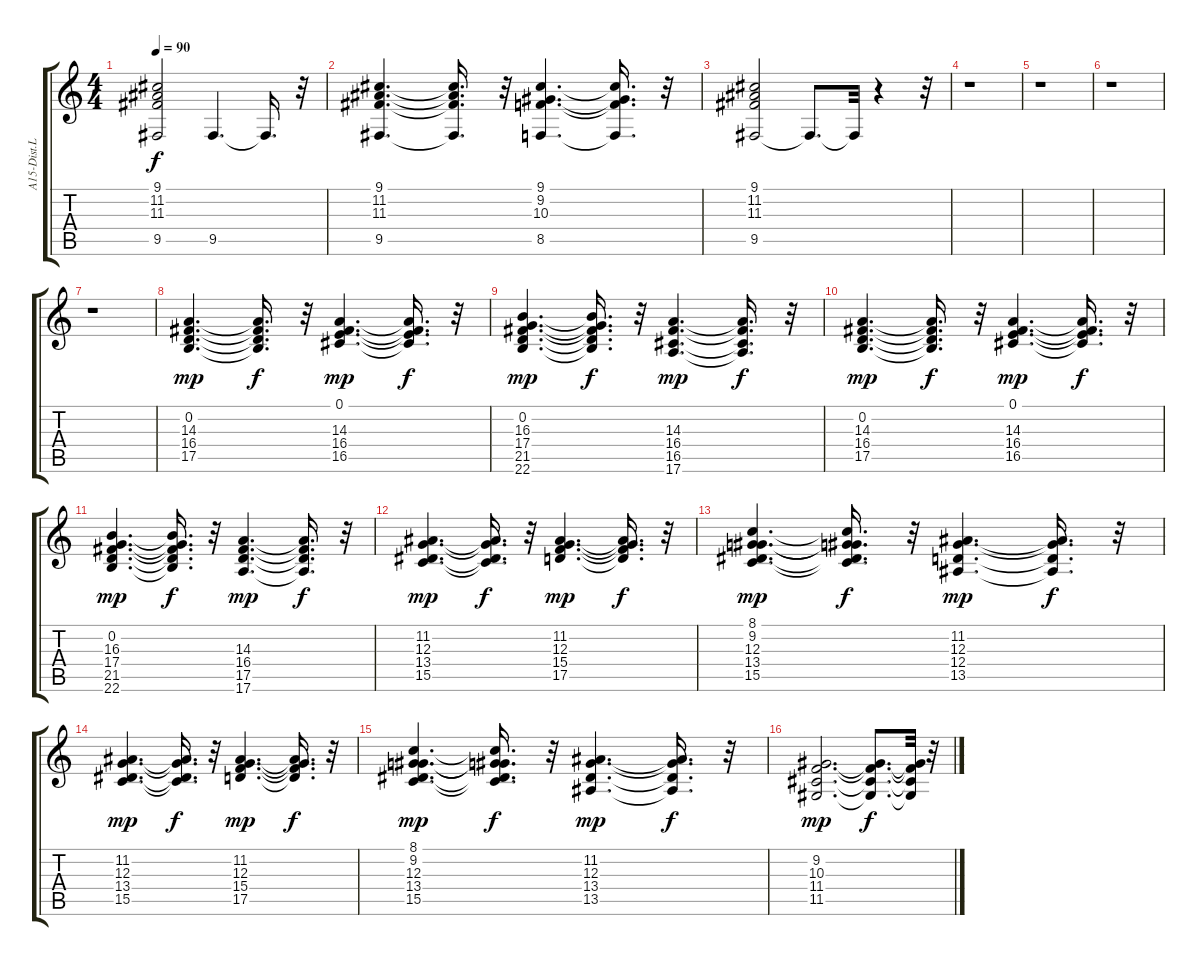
\track ("A15-Dist.Lead   " "A15-Dist.L") {instrument synthstrings1}
\staff {score tabs}
\tuning (E4 B3 G3 D3 A2 E2) {hide}
\ts (4 4)
\tempo 90
\clef g2
\ks c
(9.1 11.2 11.3 9.5).2{dy f} 9.5.4{d} 9.5{t}.16{d} r.32 |
(9.1 11.2 11.3 9.5).4{d} (9.1{t} 11.2{t} 11.3{t} 9.5{t}).16{d} r.32 (9.1 9.2 10.3 8.5).4{d} (9.1{t} 9.2{t} 10.3{t} 8.5{t}).16{d} r.32 |
(9.1 11.2 11.3 9.5).2 9.5{t}.8{d} 9.5{t}.32 r.4 r.32 |
r.1 |
r.1 |
r.1 |
r.1 |
(0.2 14.3 16.4 17.5).4{d dy mp} (0.2{t} 14.3{t} 16.4{t} 17.5{t}).16{d dy f} r.32 (0.1 14.3 16.4 16.5).4{d dy mp} (0.1{t} 14.3{t} 16.4{t} 16.5{t}).16{d dy f} r.32 |
(0.2 16.3 17.4 21.5 22.6).4{d dy mp} (0.2{t} 16.3{t} 17.4{t} 21.5{t} 22.6{t}).16{d dy f} r.32 (14.3 16.4 16.5 17.6).4{d dy mp} (14.3{t} 16.4{t} 16.5{t} 17.6{t}).16{d dy f} r.32 |
(0.2 14.3 16.4 17.5).4{d dy mp} (0.2{t} 14.3{t} 16.4{t} 17.5{t}).16{d dy f} r.32 (0.1 14.3 16.4 16.5).4{d dy mp} (0.1{t} 14.3{t} 16.4{t} 16.5{t}).16{d dy f} r.32 |
(0.2 16.3 17.4 21.5 22.6).4{d dy mp} (0.2{t} 16.3{t} 17.4{t} 21.5{t} 22.6{t}).16{d dy f} r.32 (14.3 16.4 17.5 17.6).4{d dy mp} (14.3{t} 16.4{t} 17.5{t} 17.6{t}).16{d dy f} r.32 |
(11.2 12.3 13.4 15.5).4{d dy mp} (11.2{t} 12.3{t} 13.4{t} 15.5{t}).16{d dy f} r.32 (11.2 12.3 15.4 17.5).4{d dy mp} (11.2{t} 12.3{t} 15.4{t} 17.5{t}).16{d dy f} r.32 |
(8.1 9.2 12.3 13.4 15.5).4{d dy mp} (8.1{t} 9.2{t} 12.3{t} 13.4{t} 15.5{t}).16{d dy f} r.32 (11.2 12.3 12.4 13.5).4{d dy mp} (11.2{t} 12.3{t} 12.4{t} 13.5{t}).16{d dy f} r.32 |
(11.2 12.3 13.4 15.5).4{d dy mp} (11.2{t} 12.3{t} 13.4{t} 15.5{t}).16{d dy f} r.32 (11.2 12.3 15.4 17.5).4{d dy mp} (11.2{t} 12.3{t} 15.4{t} 17.5{t}).16{d dy f} r.32 |
(8.1 9.2 12.3 13.4 15.5).4{d dy mp} (8.1{t} 9.2{t} 12.3{t} 13.4{t} 15.5{t}).16{d dy f} r.32 (11.2 12.3 13.4 13.5).4{d dy mp} (11.2{t} 12.3{t} 13.4{t} 13.5{t}).16{d dy f} r.32 |
(9.2 10.3 11.4 11.5).2{d dy mp} (9.2{t} 10.3{t} 11.4{t} 11.5{t}).8{d dy f} (9.2{t} 10.3{t} 11.4{t} 11.5{t}).32 r.32
